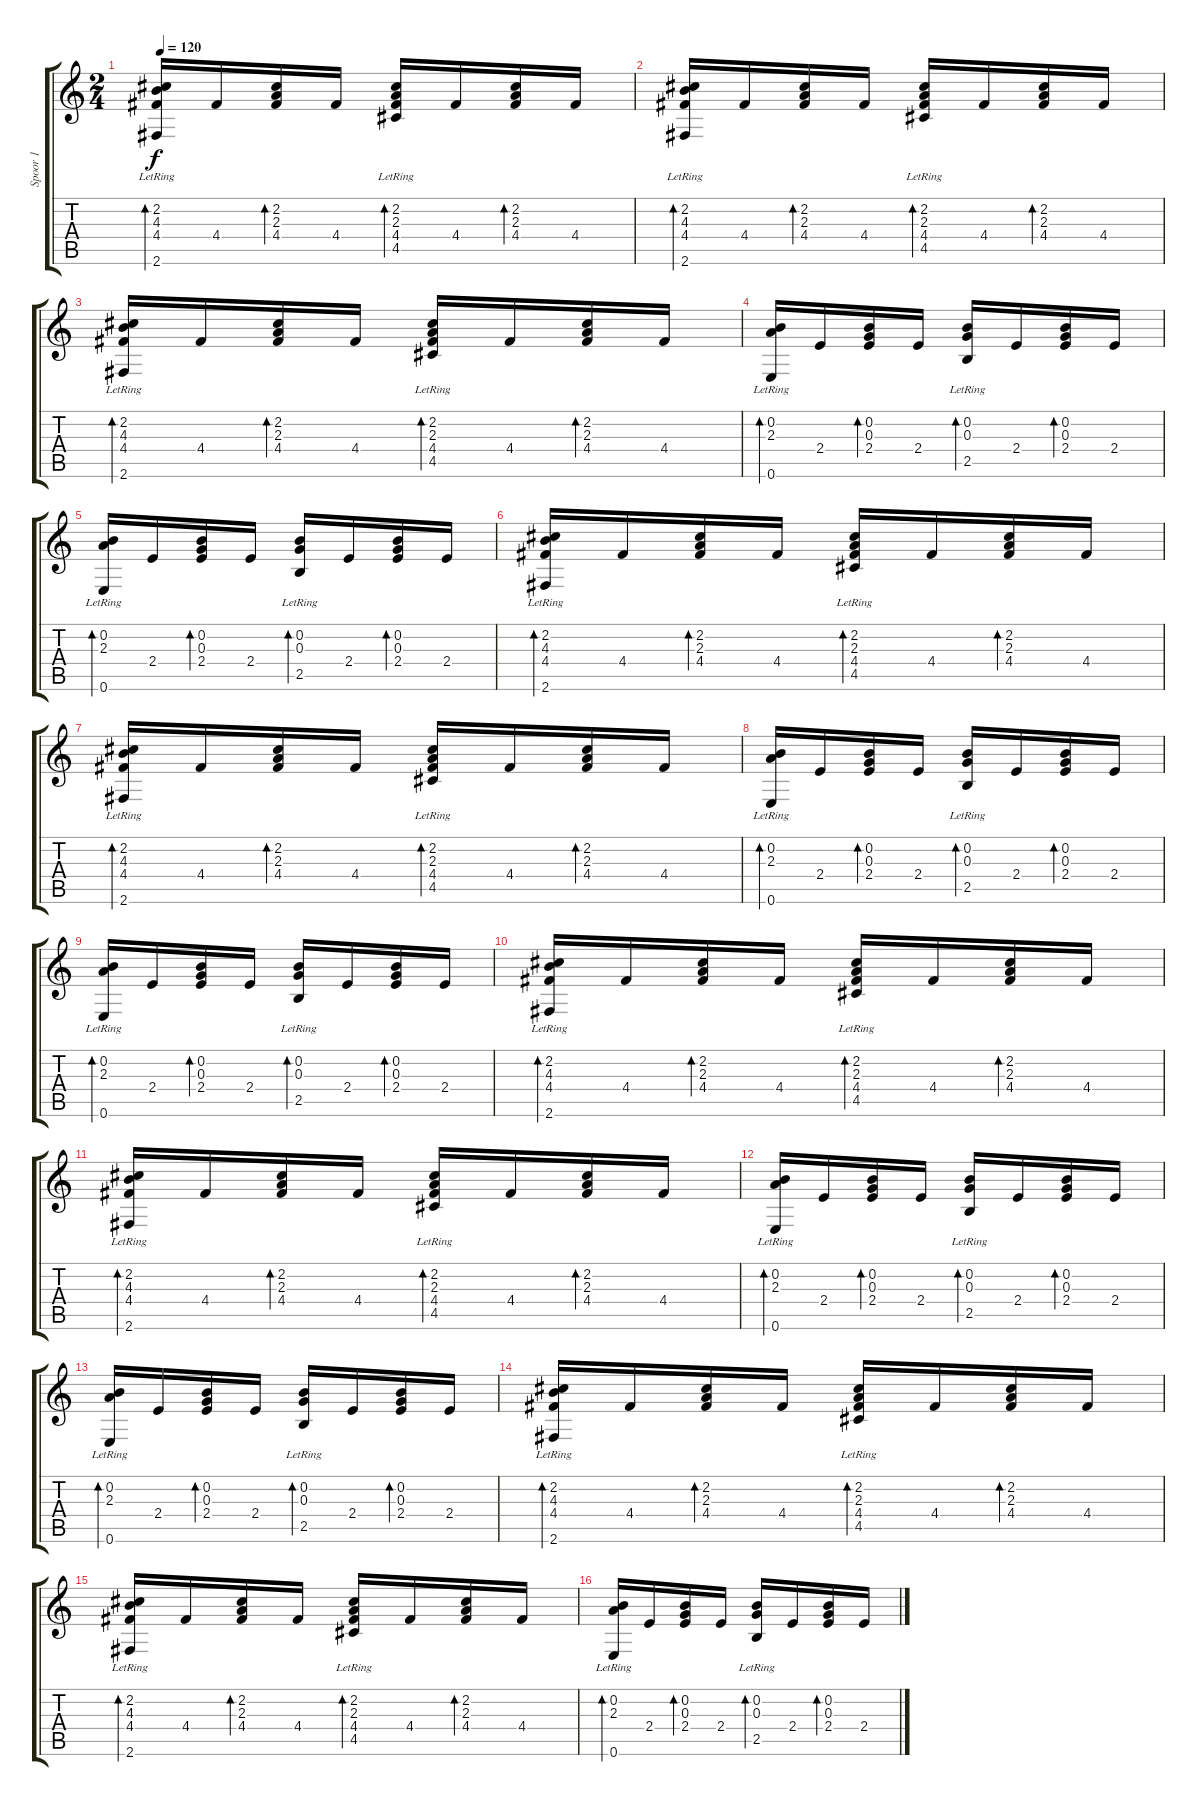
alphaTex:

\track ("Spoor 1" "Spoor 1") {instrument acousticguitarnylon}
\staff {score tabs}
\tuning (E4 B3 G3 D3 A2 E2) {hide}
\ts (2 4)
\tempo 120
\clef g2
\ks c
(2.2 4.3 4.4 2.6{lr}).16{bd 480 dy f} 4.4.16 (2.2 2.3 4.4).16{bd 480} 4.4.16 (2.2 2.3 4.4 4.5{lr}).16{bd 480} 4.4.16 (2.2 2.3 4.4).16{bd 480} 4.4.16 |
(2.2 4.3 4.4 2.6{lr}).16{bd 480} 4.4.16 (2.2 2.3 4.4).16{bd 480} 4.4.16 (2.2 2.3 4.4 4.5{lr}).16{bd 480} 4.4.16 (2.2 2.3 4.4).16{bd 480} 4.4.16 |
(2.2 4.3 4.4 2.6{lr}).16{bd 480} 4.4.16 (2.2 2.3 4.4).16{bd 480} 4.4.16 (2.2 2.3 4.4 4.5{lr}).16{bd 480} 4.4.16 (2.2 2.3 4.4).16{bd 480} 4.4.16 |
(0.2 2.3 0.6{lr}).16{bd 480} 2.4.16 (0.2 0.3 2.4).16{bd 480} 2.4.16 (0.2 0.3 2.5{lr}).16{bd 480} 2.4.16 (0.2 0.3 2.4).16{bd 480} 2.4.16 |
(0.2 2.3 0.6{lr}).16{bd 480} 2.4.16 (0.2 0.3 2.4).16{bd 480} 2.4.16 (0.2 0.3 2.5{lr}).16{bd 480} 2.4.16 (0.2 0.3 2.4).16{bd 480} 2.4.16 |
(2.2 4.3 4.4 2.6{lr}).16{bd 480} 4.4.16 (2.2 2.3 4.4).16{bd 480} 4.4.16 (2.2 2.3 4.4 4.5{lr}).16{bd 480} 4.4.16 (2.2 2.3 4.4).16{bd 480} 4.4.16 |
(2.2 4.3 4.4 2.6{lr}).16{bd 480} 4.4.16 (2.2 2.3 4.4).16{bd 480} 4.4.16 (2.2 2.3 4.4 4.5{lr}).16{bd 480} 4.4.16 (2.2 2.3 4.4).16{bd 480} 4.4.16 |
(0.2 2.3 0.6{lr}).16{bd 480} 2.4.16 (0.2 0.3 2.4).16{bd 480} 2.4.16 (0.2 0.3 2.5{lr}).16{bd 480} 2.4.16 (0.2 0.3 2.4).16{bd 480} 2.4.16 |
(0.2 2.3 0.6{lr}).16{bd 480} 2.4.16 (0.2 0.3 2.4).16{bd 480} 2.4.16 (0.2 0.3 2.5{lr}).16{bd 480} 2.4.16 (0.2 0.3 2.4).16{bd 480} 2.4.16 |
(2.2 4.3 4.4 2.6{lr}).16{bd 480} 4.4.16 (2.2 2.3 4.4).16{bd 480} 4.4.16 (2.2 2.3 4.4 4.5{lr}).16{bd 480} 4.4.16 (2.2 2.3 4.4).16{bd 480} 4.4.16 |
(2.2 4.3 4.4 2.6{lr}).16{bd 480} 4.4.16 (2.2 2.3 4.4).16{bd 480} 4.4.16 (2.2 2.3 4.4 4.5{lr}).16{bd 480} 4.4.16 (2.2 2.3 4.4).16{bd 480} 4.4.16 |
(0.2 2.3 0.6{lr}).16{bd 480} 2.4.16 (0.2 0.3 2.4).16{bd 480} 2.4.16 (0.2 0.3 2.5{lr}).16{bd 480} 2.4.16 (0.2 0.3 2.4).16{bd 480} 2.4.16 |
(0.2 2.3 0.6{lr}).16{bd 480} 2.4.16 (0.2 0.3 2.4).16{bd 480} 2.4.16 (0.2 0.3 2.5{lr}).16{bd 480} 2.4.16 (0.2 0.3 2.4).16{bd 480} 2.4.16 |
(2.2 4.3 4.4 2.6{lr}).16{bd 480} 4.4.16 (2.2 2.3 4.4).16{bd 480} 4.4.16 (2.2 2.3 4.4 4.5{lr}).16{bd 480} 4.4.16 (2.2 2.3 4.4).16{bd 480} 4.4.16 |
(2.2 4.3 4.4 2.6{lr}).16{bd 480} 4.4.16 (2.2 2.3 4.4).16{bd 480} 4.4.16 (2.2 2.3 4.4 4.5{lr}).16{bd 480} 4.4.16 (2.2 2.3 4.4).16{bd 480} 4.4.16 |
(0.2 2.3 0.6{lr}).16{bd 480} 2.4.16 (0.2 0.3 2.4).16{bd 480} 2.4.16 (0.2 0.3 2.5{lr}).16{bd 480} 2.4.16 (0.2 0.3 2.4).16{bd 480} 2.4.16
